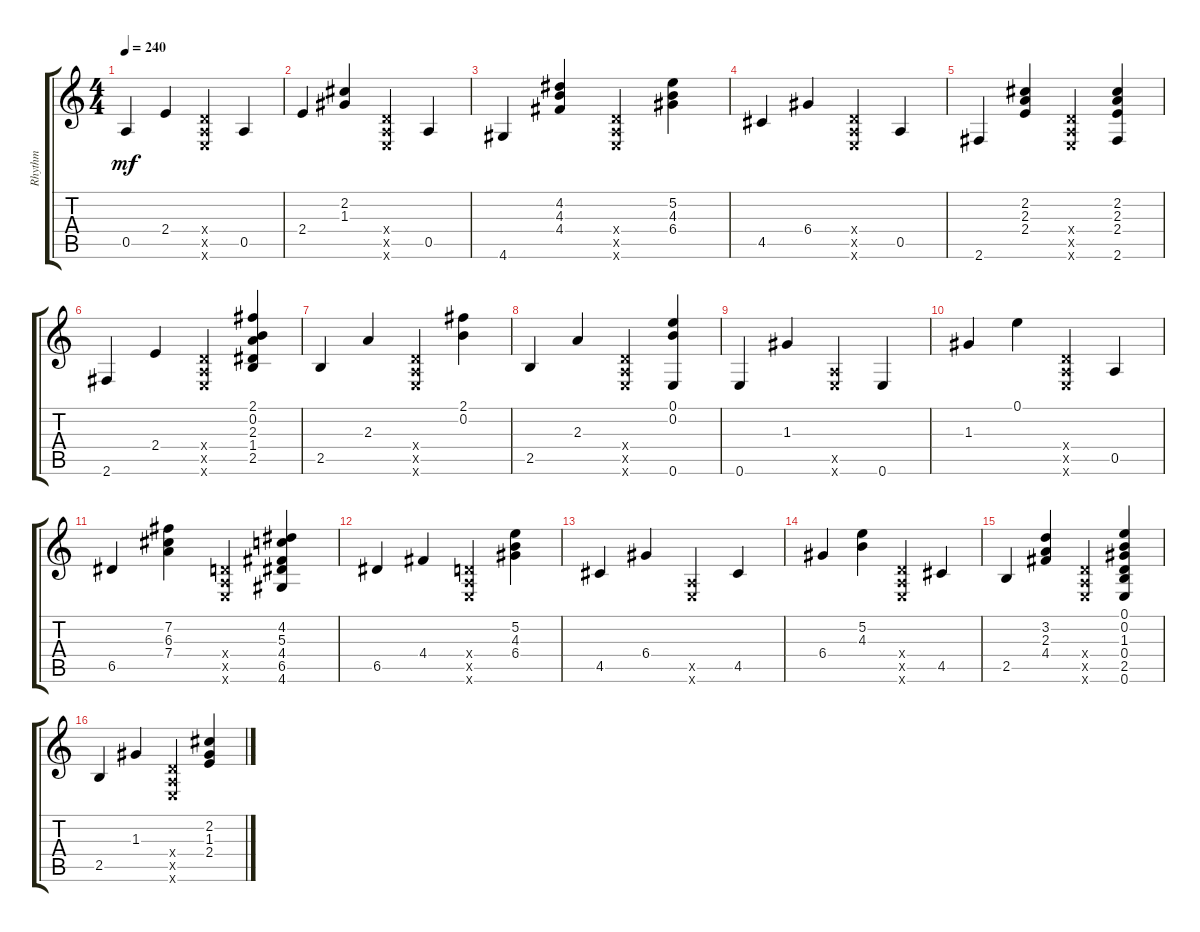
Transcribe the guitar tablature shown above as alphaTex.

\track ("Rhythm" "Rhythm") {instrument acousticguitarsteel}
\staff {score tabs}
\tuning (E4 B3 G3 D3 A2 E2) {hide}
\ts (4 4)
\tempo 240
\clef g2
\ks c
0.5.4{dy mf} 2.4.4 (0.4{x} 0.5{x} 0.6{x}).4 0.5.4 |
2.4.4 (2.2 1.3).4 (0.4{x} 0.5{x} 0.6{x}).4 0.5.4 |
4.6.4 (4.2 4.3 4.4).4 (0.4{x} 0.5{x} 0.6{x}).4 (5.2 4.3 6.4).4 |
4.5.4 6.4.4 (0.4{x} 0.5{x} 0.6{x}).4 0.5.4 |
2.6.4 (2.2 2.3 2.4).4 (0.4{x} 0.5{x} 0.6{x}).4 (2.2 2.3 2.4 2.6).4 |
2.6.4 2.4.4 (0.4{x} 0.5{x} 0.6{x}).4 (2.1 0.2 2.3 1.4 2.5).4 |
2.5.4 2.3.4 (0.4{x} 0.5{x} 0.6{x}).4 (2.1 0.2).4 |
2.5.4 2.3.4 (0.4{x} 0.5{x} 0.6{x}).4 (0.1 0.2 0.6).4 |
0.6.4 1.3.4 (0.5{x} 0.6{x}).4 0.6.4 |
1.3.4 0.1.4 (0.4{x} 0.5{x} 0.6{x}).4 0.5.4 |
6.5.4 (7.2 6.3 7.4).4 (0.4{x} 0.5{x} 0.6{x}).4 (4.2 5.3 4.4 6.5 4.6).4 |
6.5.4 4.4.4 (0.4{x} 0.5{x} 0.6{x}).4 (5.2 4.3 6.4).4 |
4.5.4 6.4.4 (0.5{x} 0.6{x}).4 4.5.4 |
6.4.4 (5.2 4.3).4 (0.4{x} 0.5{x} 0.6{x}).4 4.5.4 |
2.5.4 (3.2 2.3 4.4).4 (0.4{x} 0.5{x} 0.6{x}).4 (0.1 0.2 1.3 0.4 2.5 0.6).4 |
2.5.4 1.3.4 (0.4{x} 0.5{x} 0.6{x}).4 (2.2 1.3 2.4).4
